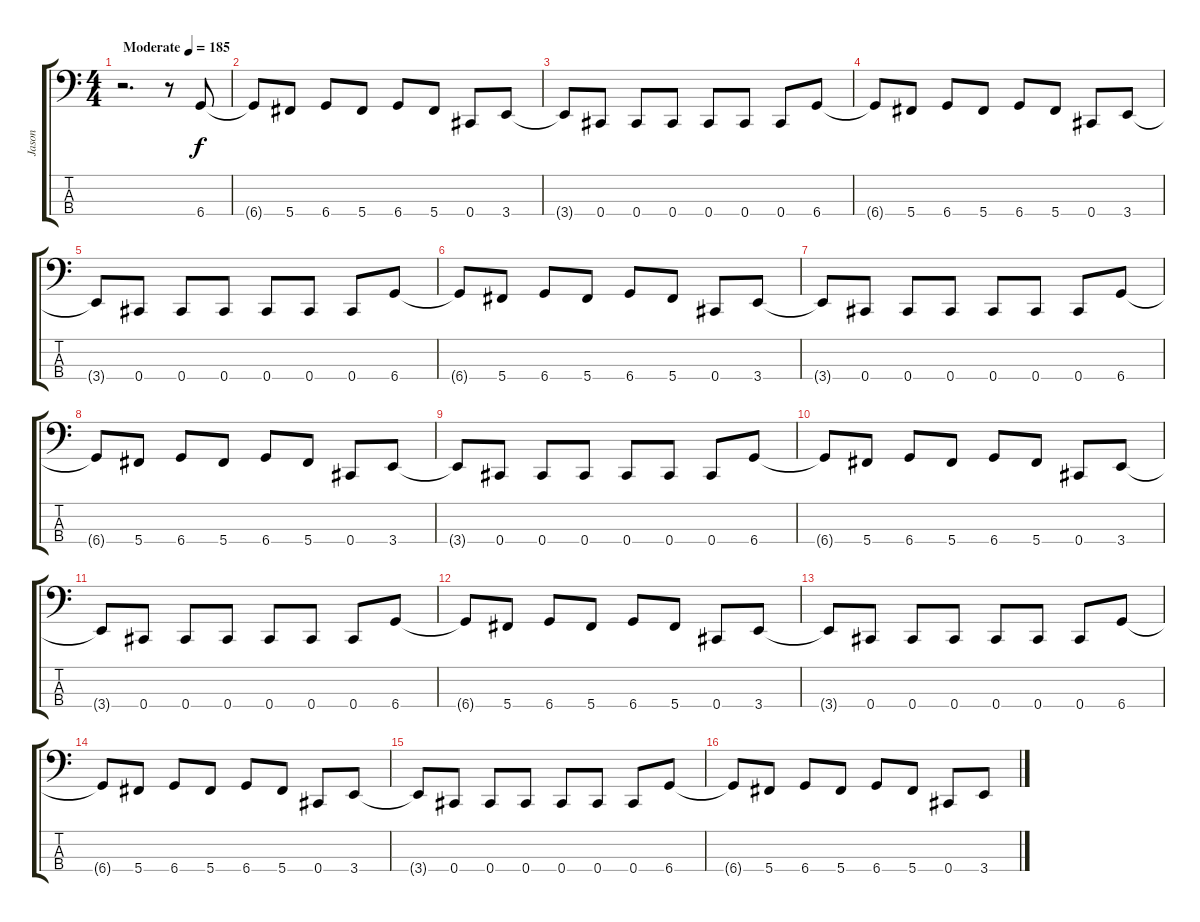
\track ("Jason" "Jason") {instrument electricbassfinger}
\staff {score tabs}
\tuning (E2 B1 Gb1 Db1) {hide}
\ts (4 4)
\tempo (185 "Moderate")
\clef f4
\ks c
r.2{d dy f instrument electricbassfinger} r.8 6.4.8 |
6.4{t}.8 5.4.8 6.4.8 5.4.8 6.4.8 5.4.8 0.4.8 3.4.8 |
3.4{t}.8 0.4.8 0.4.8 0.4.8 0.4.8 0.4.8 0.4.8 6.4.8 |
6.4{t}.8 5.4.8 6.4.8 5.4.8 6.4.8 5.4.8 0.4.8 3.4.8 |
3.4{t}.8 0.4.8 0.4.8 0.4.8 0.4.8 0.4.8 0.4.8 6.4.8 |
6.4{t}.8 5.4.8 6.4.8 5.4.8 6.4.8 5.4.8 0.4.8 3.4.8 |
3.4{t}.8 0.4.8 0.4.8 0.4.8 0.4.8 0.4.8 0.4.8 6.4.8 |
6.4{t}.8 5.4.8 6.4.8 5.4.8 6.4.8 5.4.8 0.4.8 3.4.8 |
3.4{t}.8 0.4.8 0.4.8 0.4.8 0.4.8 0.4.8 0.4.8 6.4.8 |
6.4{t}.8 5.4.8 6.4.8 5.4.8 6.4.8 5.4.8 0.4.8 3.4.8 |
3.4{t}.8 0.4.8 0.4.8 0.4.8 0.4.8 0.4.8 0.4.8 6.4.8 |
6.4{t}.8 5.4.8 6.4.8 5.4.8 6.4.8 5.4.8 0.4.8 3.4.8 |
3.4{t}.8 0.4.8 0.4.8 0.4.8 0.4.8 0.4.8 0.4.8 6.4.8 |
6.4{t}.8 5.4.8 6.4.8 5.4.8 6.4.8 5.4.8 0.4.8 3.4.8 |
3.4{t}.8 0.4.8 0.4.8 0.4.8 0.4.8 0.4.8 0.4.8 6.4.8 |
6.4{t}.8 5.4.8 6.4.8 5.4.8 6.4.8 5.4.8 0.4.8 3.4.8
